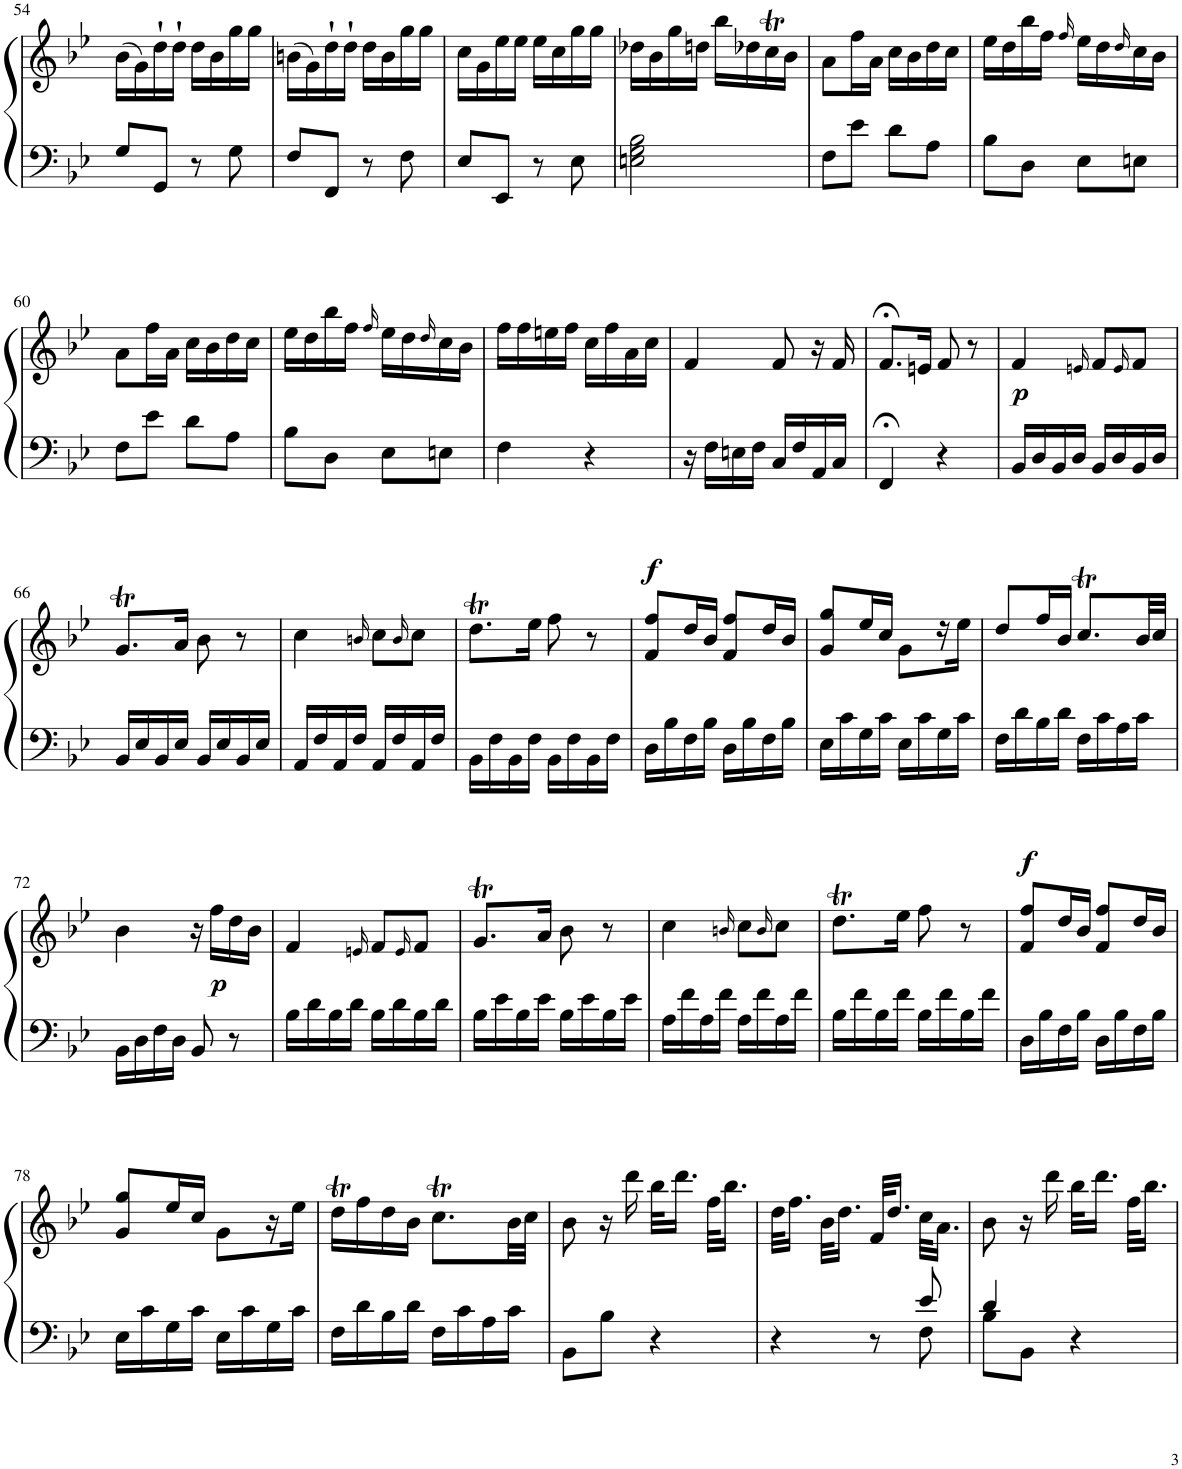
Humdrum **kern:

**kern	**kern	**dynam
*part1	*part1	*part1
*staff2	*staff1	*staff1/2
*I"Piano	*	*
*I'Pno.	*	*
!!LO:PB:g=z
*clefF4	*clefG2	*
*k[b-e-]	*k[b-e-]	*
*M2/4	*M2/4	*
=54	=54	=54
8G/L	(16b-\LL	.
.	16g\)	.
8GG/J	16dd`\	.
.	16dd`\JJ	.
8r	16dd\LL	.
.	16b-\	.
8G\	16gg\	.
.	16gg\JJ	.
=55	=55	=55
8F/L	(16bn\LL	.
.	16g\)	.
8FF/J	16dd`\	.
.	16dd`\JJ	.
8r	16dd\LL	.
.	16b\	.
8F\	16gg\	.
.	16gg\JJ	.
=56	=56	=56
8E-/L	16cc\LL	.
.	16g\	.
8EE-/J	16ee-\	.
.	16ee-\JJ	.
8r	16ee-\LL	.
.	16cc\	.
8E-\	16gg\	.
.	16gg\JJ	.
=57	=57	=57
2En\ 2G\ 2B-\	16dd-X\LL	.
.	16b-\	.
.	16gg\	.
.	16ddn\JJ	.
.	16bb-\LL	.
.	16dd-X\	.
.	16ccT\	.
.	16b-\JJ	.
=58	=58	=58
8F\L	8a\L	.
8e-\J	16ff\L	.
.	16a\JJ	.
8d\L	16cc\LL	.
.	16b-\	.
8A\J	16dd\	.
.	16cc\JJ	.
=59	=59	=59
8B-\L	16ee-\LL	.
.	16dd\	.
8D\J	16bb-\	.
.	16ff\JJ	.
.	16qff/	.
8E-\L	16ee-\LL	.
.	16dd\	.
.	16qdd/	.
8En\J	16cc\	.
.	16b-\JJ	.
!!LO:LB:g=z
=60	=60	=60
8F\L	8a\L	.
8e-\J	16ff\L	.
.	16a\JJ	.
8d\L	16cc\LL	.
.	16b-\	.
8A\J	16dd\	.
.	16cc\JJ	.
=61	=61	=61
8B-\L	16ee-\LL	.
.	16dd\	.
8D\J	16bb-\	.
.	16ff\JJ	.
.	16qff/	.
8E-\L	16ee-\LL	.
.	16dd\	.
.	16qdd/	.
8En\J	16cc\	.
.	16b-\JJ	.
=62	=62	=62
4F\	16ff\LL	.
.	16ff\	.
.	16een\	.
.	16ff\JJ	.
4r	16cc\LL	.
.	16ff\	.
.	16a\	.
.	16cc\JJ	.
=63	=63	=63
16r	4f/	.
16F\LL	.	.
16En\	.	.
16F\JJ	.	.
16C/LL	8f/	.
16F/	.	.
16AA/	16r	.
16C/JJ	16f/	.
=64	=64	=64
4FF;</	8.f;</L	.
.	16en/Jk	.
4r	8f/	.
.	8r	.
=65	=65	=65
!	!	!LO:DY:b
16BB-/LL	4f/	p
16D/	.	.
16BB-/	.	.
16D/JJ	.	.
.	16qen/	.
16BB-/LL	8f/L	.
16D/	.	.
.	16qe/	.
16BB-/	8f/J	.
16D/JJ	.	.
!!LO:LB:g=z
=66	=66	=66
16BB-/LL	8.gT/L	.
16E-/	.	.
16BB-/	.	.
16E-/JJ	16a/Jk	.
16BB-/LL	8b-\	.
16E-/	.	.
16BB-/	8r	.
16E-/JJ	.	.
=67	=67	=67
16AA/LL	4cc\	.
16F/	.	.
16AA/	.	.
16F/JJ	.	.
.	16qbn/	.
16AA/LL	8cc\L	.
16F/	.	.
.	16qb/	.
16AA/	8cc\J	.
16F/JJ	.	.
=68	=68	=68
16BB-\LL	8.ddt\L	.
16F\	.	.
16BB-\	.	.
16F\JJ	16ee-\Jk	.
16BB-\LL	8ff\	.
16F\	.	.
16BB-\	8r	.
16F\JJ	.	.
=69	=69	=69
*	*^	*
!	!	!	!LO:DY:a
16D\LL	4f/	8ff/L	f
16B-\	.	.	.
16F\	.	16dd/L	.
16B-\JJ	.	16b-/JJ	.
16D\LL	4f/	8ff/L	.
16B-\	.	.	.
16F\	.	16dd/L	.
16B-\JJ	.	16b-/JJ	.
=70	=70	=70	=70
16E-\LL	4g/	8gg/L	.
16c\	.	.	.
16G\	.	16ee-/L	.
16c\JJ	.	16cc/JJ	.
16E-\LL	8g\L	4ryy	.
16c\	.	.	.
16G\	16r	.	.
16c\JJ	16ee-\JJ	.	.
*	*v	*v	*
=71	=71	=71
16F\LL	8dd/L	.
16d\	.	.
16B-\	16ff/L	.
16d\JJ	16b-/JJ	.
16F\LL	8.ccT/L	.
16c\	.	.
16A\	.	.
16c\JJ	32b-/LL	.
.	32cc/JJJ	.
!!LO:LB:g=z
=72	=72	=72
16BB-\LL	4b-\	.
16D\	.	.
16F\	.	.
16D\JJ	.	.
8BB-/	16r	.
!	!	!LO:DY:b
.	16ff\LL	p
8r	16dd\	.
.	16b-\JJ	.
=73	=73	=73
16B-\LL	4f/	.
16d\	.	.
16B-\	.	.
16d\JJ	.	.
.	16qen/	.
16B-\LL	8f/L	.
16d\	.	.
.	16qe/	.
16B-\	8f/J	.
16d\JJ	.	.
=74	=74	=74
16B-\LL	8.gT/L	.
16e-\	.	.
16B-\	.	.
16e-\JJ	16a/Jk	.
16B-\LL	8b-\	.
16e-\	.	.
16B-\	8r	.
16e-\JJ	.	.
=75	=75	=75
16A\LL	4cc\	.
16f\	.	.
16A\	.	.
16f\JJ	.	.
.	16qbn/	.
16A\LL	8cc\L	.
16f\	.	.
.	16qb/	.
16A\	8cc\J	.
16f\JJ	.	.
=76	=76	=76
16B-\LL	8.ddt\L	.
16f\	.	.
16B-\	.	.
16f\JJ	16ee-\Jk	.
16B-\LL	8ff\	.
16f\	.	.
16B-\	8r	.
16f\JJ	.	.
=77	=77	=77
*	*^	*
!	!	!	!LO:DY:a
16D\LL	4f/	8ff/L	f
16B-\	.	.	.
16F\	.	16dd/L	.
16B-\JJ	.	16b-/JJ	.
16D\LL	4f/	8ff/L	.
16B-\	.	.	.
16F\	.	16dd/L	.
16B-\JJ	.	16b-/JJ	.
!!LO:LB:g=z	!!
=78	=78	=78	=78
16E-\LL	4g/	8gg/L	.
16c\	.	.	.
16G\	.	16ee-/L	.
16c\JJ	.	16cc/JJ	.
16E-\LL	8g\L	4ryy	.
16c\	.	.	.
16G\	16r	.	.
16c\JJ	16ee-\JJ	.	.
*	*v	*v	*
=79	=79	=79
16F\LL	16ddt\LL	.
16d\	16ff\	.
16B-\	16dd\	.
16d\JJ	16b-\JJ	.
16F\LL	8.ccT\L	.
16c\	.	.
16A\	.	.
16c\JJ	32b-\LL	.
.	32cc\JJJ	.
=80	=80	=80
8BB-\L	8b-\	.
8B-\J	16r	.
.	16ddd\	.
4r	32bb-\KLL	.
.	16.ddd\JJ	.
.	32ff\KLL	.
.	16.bb-\JJ	.
=81	=81	=81
*^	*	*
4r	4.ryy	32dd\KLL	.
.	.	16.ff\JJ	.
.	.	32b-\KLL	.
.	.	16.dd\JJ	.
8r	.	32f/KLL	.
.	.	16.dd/JJ	.
8F\	8e-/	32cc\KLL	.
.	.	16.a\JJ	.
=82	=82	=82	=82
8B-\L	4d/	8b-\	.
8BB-\J	.	16r	.
.	.	16ddd\	.
4r	4ryy	32bb-\KLL	.
.	.	16.ddd\JJ	.
.	.	32ff\KLL	.
.	.	16.bb-\JJ	.
*v	*v	*	*
=	=	=
*-	*-	*-
